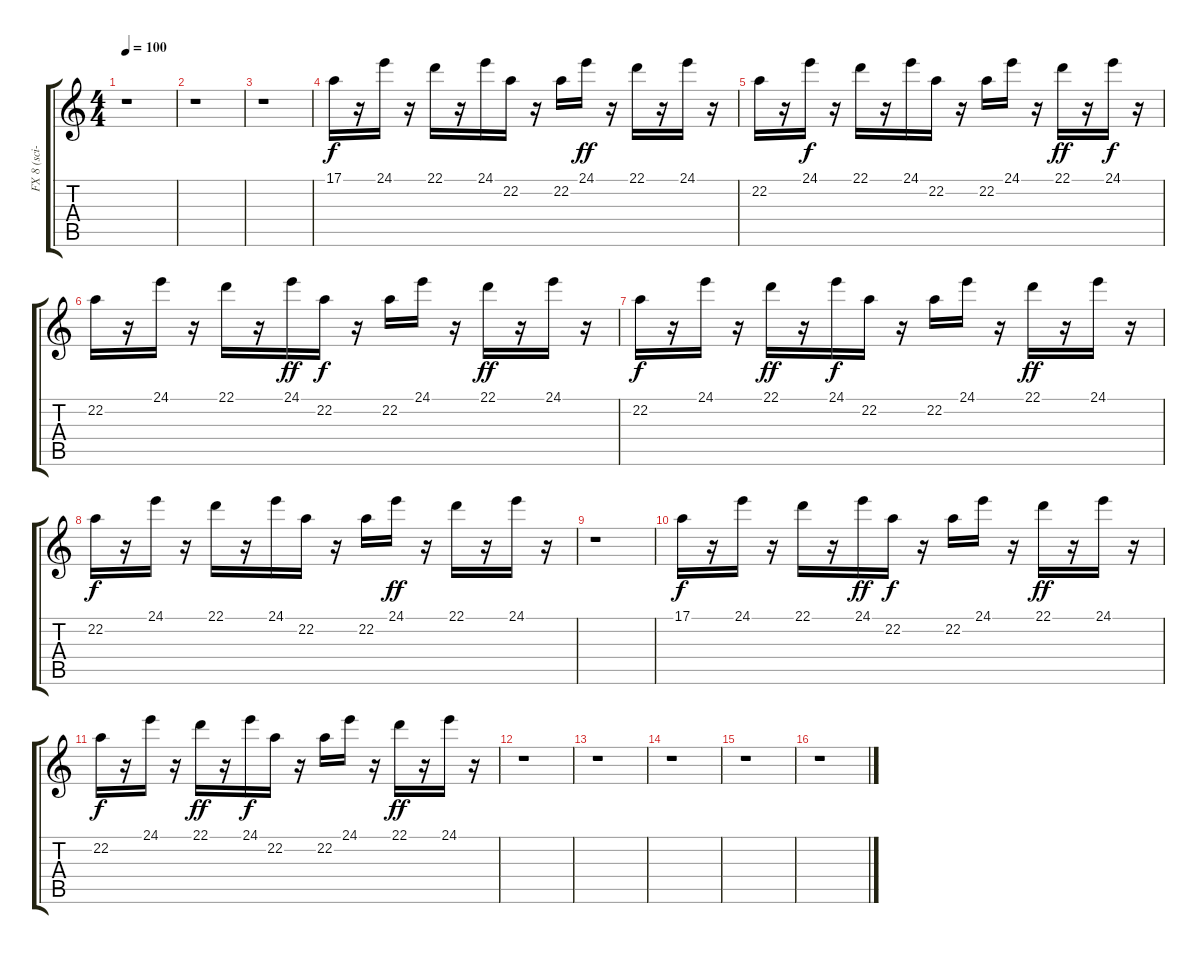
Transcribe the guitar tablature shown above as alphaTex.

\track ("FX 8 (sci-fi)" "FX 8 (sci-") {instrument fx8scifi}
\staff {score tabs}
\tuning (E4 B3 G3 D3 A2 E2) {hide}
\ts (4 4)
\tempo 100
\clef g2
\ks c
r.1{dy ff} |
r.1 |
r.1 |
17.1.16{dy f} r.16 24.1.16 r.16 22.1.16 r.16 24.1.16 22.2.16 r.16 22.2.16 24.1.16{dy ff} r.16 22.1.16 r.16 24.1.16 r.16 |
22.2.16 r.16 24.1.16{dy f} r.16 22.1.16 r.16 24.1.16 22.2.16 r.16 22.2.16 24.1.16 r.16 22.1.16{dy ff} r.16 24.1.16{dy f} r.16 |
22.2.16 r.16 24.1.16 r.16 22.1.16 r.16 24.1.16{dy ff} 22.2.16{dy f} r.16 22.2.16 24.1.16 r.16 22.1.16{dy ff} r.16 24.1.16 r.16 |
22.2.16{dy f} r.16 24.1.16 r.16 22.1.16{dy ff} r.16 24.1.16{dy f} 22.2.16 r.16 22.2.16 24.1.16 r.16 22.1.16{dy ff} r.16 24.1.16 r.16 |
22.2.16{dy f} r.16 24.1.16 r.16 22.1.16 r.16 24.1.16 22.2.16 r.16 22.2.16 24.1.16{dy ff} r.16 22.1.16 r.16 24.1.16 r.16 |
r.1 |
17.1.16{dy f} r.16 24.1.16 r.16 22.1.16 r.16 24.1.16{dy ff} 22.2.16{dy f} r.16 22.2.16 24.1.16 r.16 22.1.16{dy ff} r.16 24.1.16 r.16 |
22.2.16{dy f} r.16 24.1.16 r.16 22.1.16{dy ff} r.16 24.1.16{dy f} 22.2.16 r.16 22.2.16 24.1.16 r.16 22.1.16{dy ff} r.16 24.1.16 r.16 |
r.1 |
r.1 |
r.1 |
r.1 |
r.1
